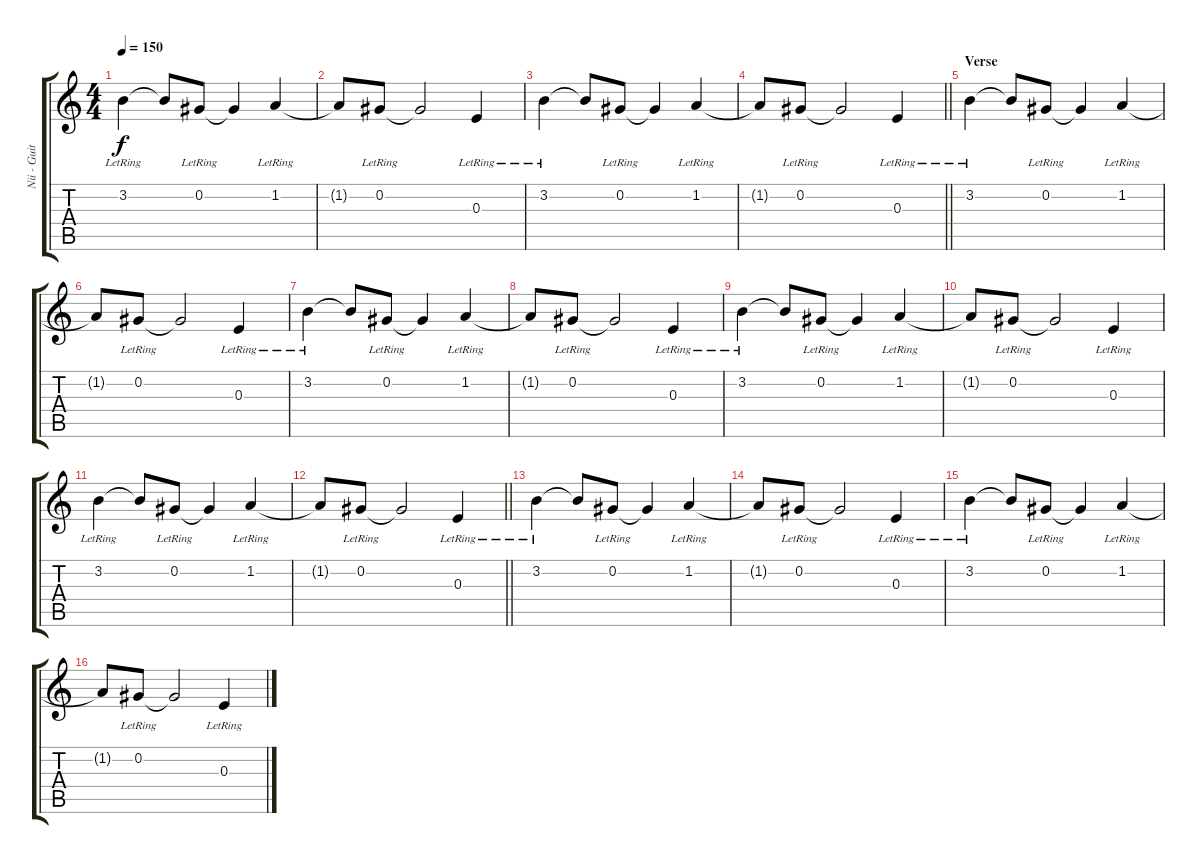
\track ("Nii - Guitar 2" "Nii - Guit") {instrument electricguitarjazz}
\staff {score tabs}
\tuning (Db4 Ab3 E3 B2 Gb2 B1) {hide}
\ts (4 4)
\tempo 150
\clef g2
\ks c
3.2{lr}.4{dy f} 3.2{t}.8 0.2{lr}.8 0.2{t}.4 1.2{lr}.4 |
1.2{t}.8 0.2{lr}.8 0.2{t}.2 0.3{lr}.4 |
3.2{lr}.4 3.2{t}.8 0.2{lr}.8 0.2{t}.4 1.2{lr}.4 |
\barLineRight lightlight
1.2{t}.8 0.2{lr}.8 0.2{t}.2 0.3{lr}.4 |
\section ("" "Verse")
3.2{lr}.4 3.2{t}.8 0.2{lr}.8 0.2{t}.4 1.2{lr}.4 |
1.2{t}.8 0.2{lr}.8 0.2{t}.2 0.3{lr}.4 |
3.2{lr}.4 3.2{t}.8 0.2{lr}.8 0.2{t}.4 1.2{lr}.4 |
1.2{t}.8 0.2{lr}.8 0.2{t}.2 0.3{lr}.4 |
3.2{lr}.4 3.2{t}.8 0.2{lr}.8 0.2{t}.4 1.2{lr}.4 |
1.2{t}.8 0.2{lr}.8 0.2{t}.2 0.3{lr}.4 |
3.2{lr}.4 3.2{t}.8 0.2{lr}.8 0.2{t}.4 1.2{lr}.4 |
\barLineRight lightlight
1.2{t}.8 0.2{lr}.8 0.2{t}.2 0.3{lr}.4 |
\section ("" "")
3.2{lr}.4 3.2{t}.8 0.2{lr}.8 0.2{t}.4 1.2{lr}.4 |
1.2{t}.8 0.2{lr}.8 0.2{t}.2 0.3{lr}.4 |
3.2{lr}.4 3.2{t}.8 0.2{lr}.8 0.2{t}.4 1.2{lr}.4 |
1.2{t}.8 0.2{lr}.8 0.2{t}.2 0.3{lr}.4
